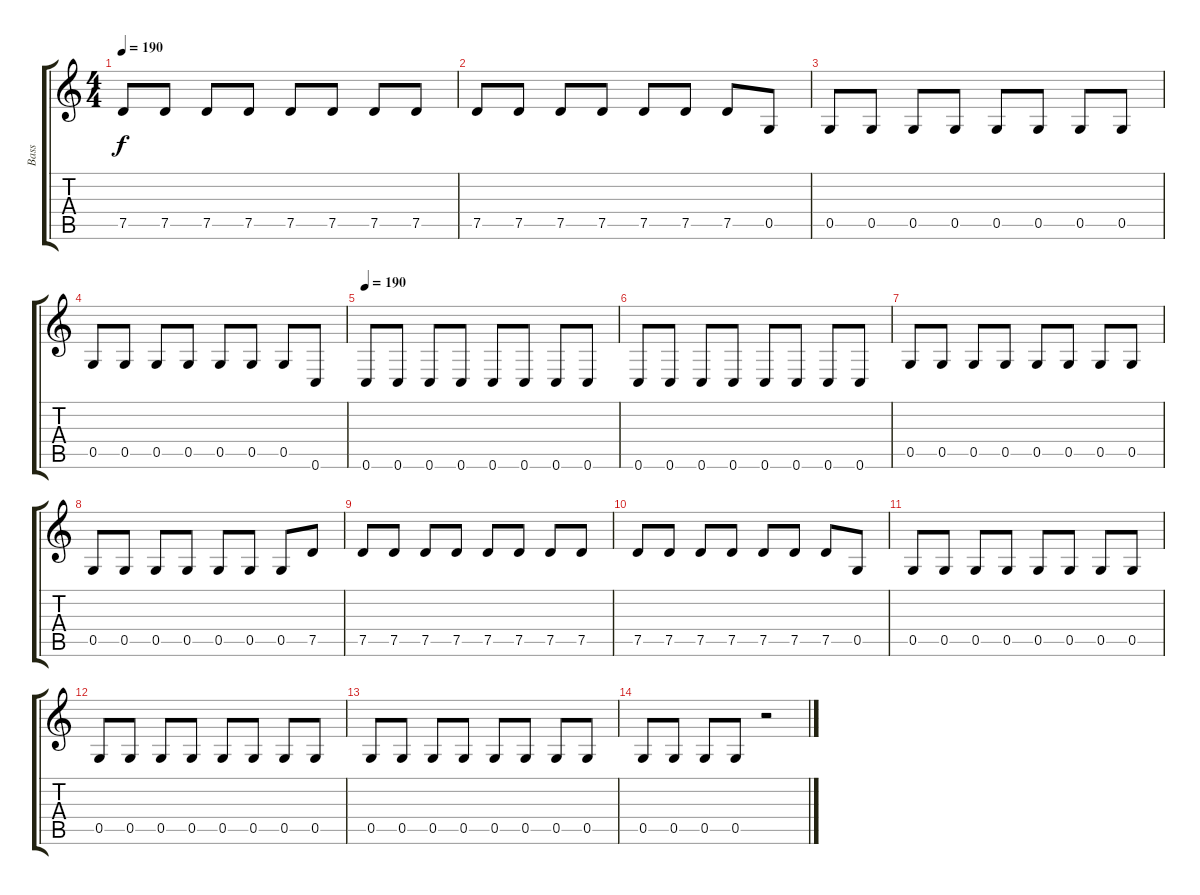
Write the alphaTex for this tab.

\track ("Bass" "Bass") {instrument electricbasspick}
\staff {score tabs}
\tuning (D4 A3 F3 C3 G2 C2) {hide}
\ts (4 4)
\tempo 190
\clef g2
\ks c
7.5.8{dy f} 7.5.8 7.5.8 7.5.8 7.5.8 7.5.8 7.5.8 7.5.8 |
7.5.8 7.5.8 7.5.8 7.5.8 7.5.8 7.5.8 7.5.8 0.5.8 |
0.5.8 0.5.8 0.5.8 0.5.8 0.5.8 0.5.8 0.5.8 0.5.8 |
0.5.8 0.5.8 0.5.8 0.5.8 0.5.8 0.5.8 0.5.8 0.6.8 |
\tempo 190
0.6.8 0.6.8 0.6.8 0.6.8 0.6.8 0.6.8 0.6.8 0.6.8 |
0.6.8 0.6.8 0.6.8 0.6.8 0.6.8 0.6.8 0.6.8 0.6.8 |
0.5.8 0.5.8 0.5.8 0.5.8 0.5.8 0.5.8 0.5.8 0.5.8 |
0.5.8 0.5.8 0.5.8 0.5.8 0.5.8 0.5.8 0.5.8 7.5.8 |
7.5.8 7.5.8 7.5.8 7.5.8 7.5.8 7.5.8 7.5.8 7.5.8 |
7.5.8 7.5.8 7.5.8 7.5.8 7.5.8 7.5.8 7.5.8 0.5.8 |
0.5.8 0.5.8 0.5.8 0.5.8 0.5.8 0.5.8 0.5.8 0.5.8 |
0.5.8 0.5.8 0.5.8 0.5.8 0.5.8 0.5.8 0.5.8 0.5.8 |
0.5.8 0.5.8 0.5.8 0.5.8 0.5.8 0.5.8 0.5.8 0.5.8 |
0.5.8 0.5.8 0.5.8 0.5.8 r.2
